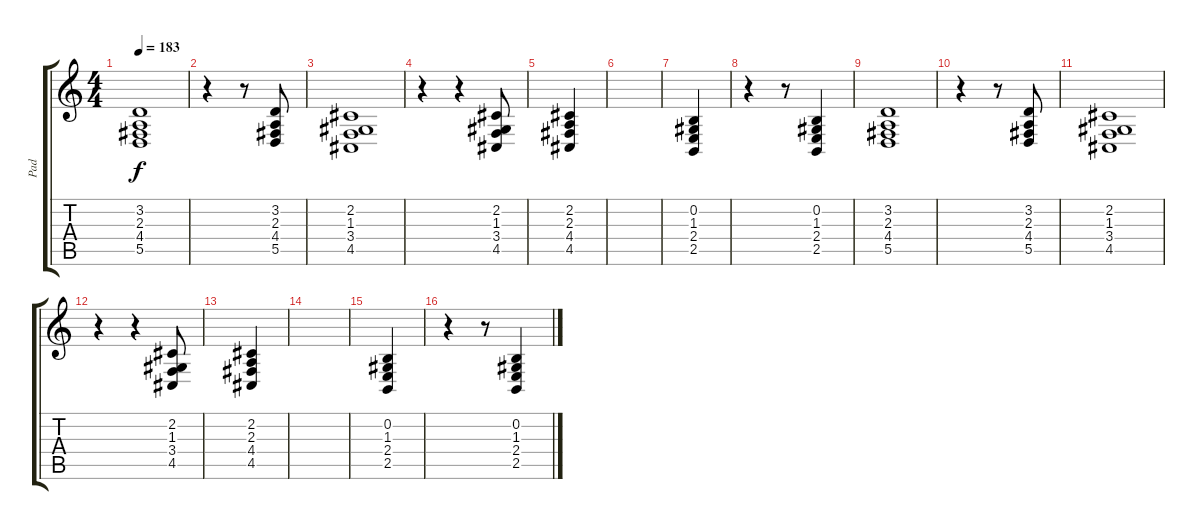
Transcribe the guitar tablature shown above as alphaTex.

\track ("Pad" "Pad") {instrument pad1newage}
\staff {score tabs}
\tuning (E4 B3 G3 D3 A2 E2) {hide}
\ts (4 4)
\tempo 183
\clef g2
\ks c
(3.2 2.3 4.4 5.5).1{dy f} |
r.4 r.8 (3.2 2.3 4.4 5.5).8 |
(2.2 1.3 3.4 4.5).1 |
r.4 r.4 (2.2 1.3 3.4 4.5).8 |
(2.2 2.3 4.4 4.5).4 |
|
(0.2 1.3 2.4 2.5).4 |
r.4 r.8 (0.2 1.3 2.4 2.5).4 |
(3.2 2.3 4.4 5.5).1 |
r.4 r.8 (3.2 2.3 4.4 5.5).8 |
(2.2 1.3 3.4 4.5).1 |
r.4 r.4 (2.2 1.3 3.4 4.5).8 |
(2.2 2.3 4.4 4.5).4 |
|
(0.2 1.3 2.4 2.5).4 |
r.4 r.8 (0.2 1.3 2.4 2.5).4
